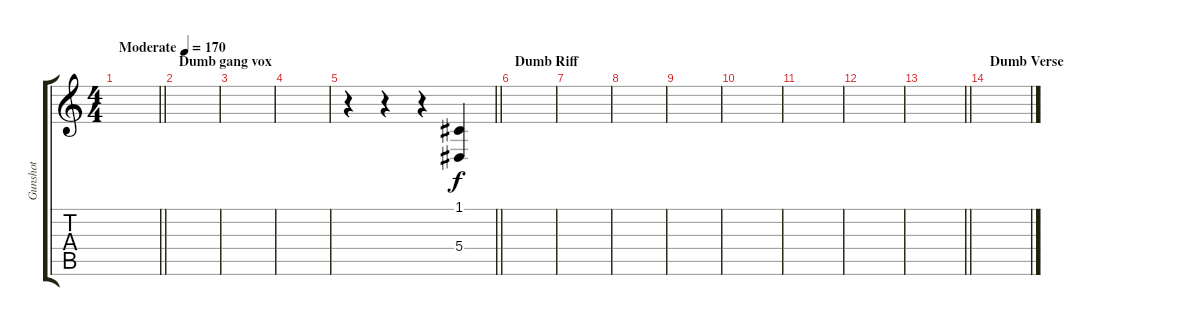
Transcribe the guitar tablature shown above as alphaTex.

\track ("Gunshot" "Gunshot") {instrument gunshot}
\staff {score tabs}
\tuning (C4 G3 Eb3 Bb2 F2 C2) {hide}
\ts (4 4)
\tempo (170 "Moderate")
\clef g2
\barLineRight lightlight
\ks c
|
\section ("" "Dumb gang vox")
|
|
|
\barLineRight lightlight
r.4 r.4 r.4 (1.1 5.4).4 |
\section ("" "Dumb Riff")
|
|
|
|
|
|
|
\barLineRight lightlight
|
\section ("" "Dumb Verse")
